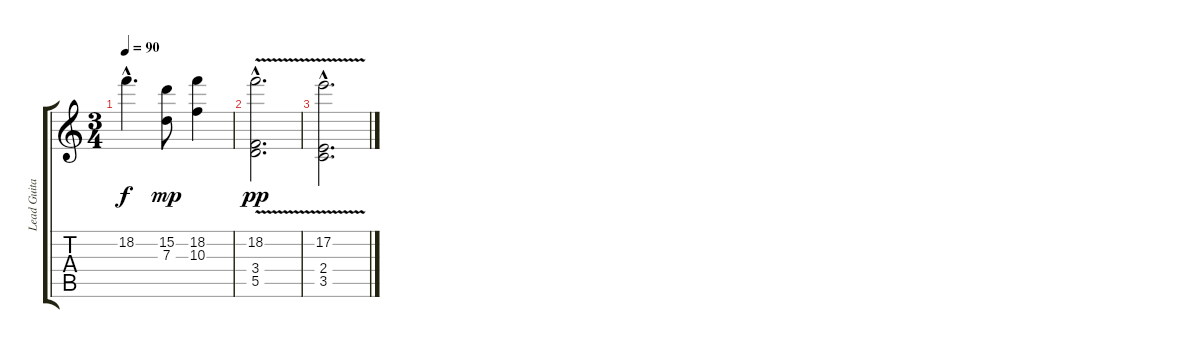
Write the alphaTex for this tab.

\track ("Lead Guitar" "Lead Guita") {instrument overdrivenguitar}
\staff {score tabs}
\tuning (E4 B3 G3 D3 A2 E2) {hide}
\ts (3 4)
\tempo 90
\clef g2
\ks c
18.2{hac t}.4{d dy f} (15.2 7.3).8{dy mp} (18.2 10.3).4 |
(18.2{v hac} 3.4{v hac} 5.5{v hac}).2{d dy pp} |
(17.2{v hac} 2.4{v hac} 3.5{v hac}).2{d}
